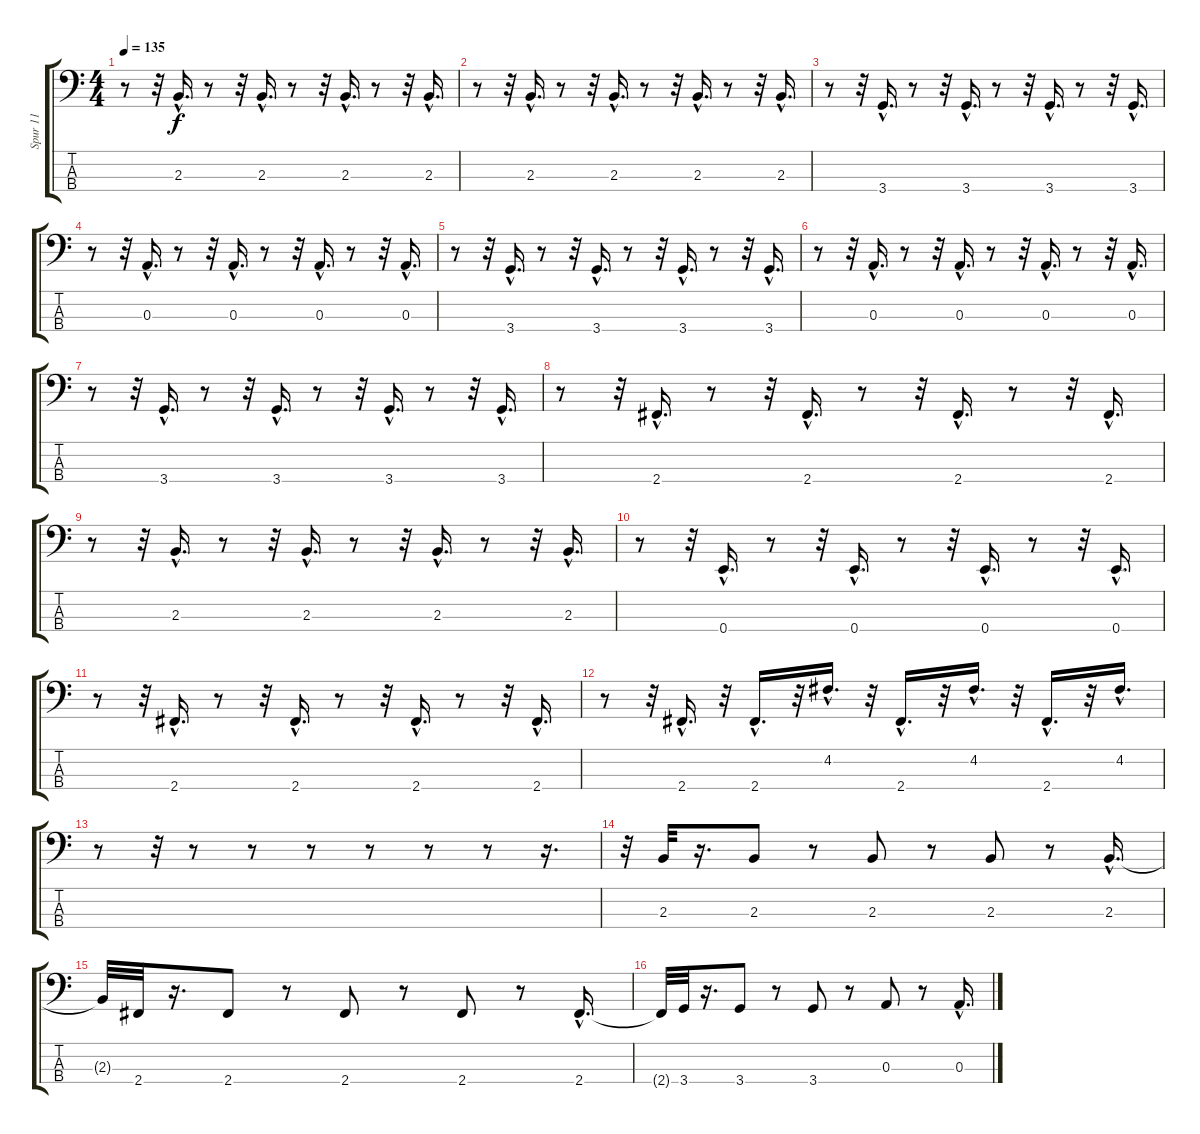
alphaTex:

\track ("Spur 11" "Spur 11") {instrument synthbass1}
\staff {score tabs}
\tuning (G2 D2 A1 E1) {hide}
\ts (4 4)
\tempo 135
\clef f4
\ks c
r.8{dy f} r.32 2.3{hac}.16{d} r.8 r.32 2.3{hac}.16{d} r.8 r.32 2.3{hac}.16{d} r.8 r.32 2.3{hac}.16{d} |
r.8 r.32 2.3{hac}.16{d} r.8 r.32 2.3{hac}.16{d} r.8 r.32 2.3{hac}.16{d} r.8 r.32 2.3{hac}.16{d} |
r.8 r.32 3.4{hac}.16{d} r.8 r.32 3.4{hac}.16{d} r.8 r.32 3.4{hac}.16{d} r.8 r.32 3.4{hac}.16{d} |
r.8 r.32 0.3{hac}.16{d} r.8 r.32 0.3{hac}.16{d} r.8 r.32 0.3{hac}.16{d} r.8 r.32 0.3{hac}.16{d} |
r.8 r.32 3.4{hac}.16{d} r.8 r.32 3.4{hac}.16{d} r.8 r.32 3.4{hac}.16{d} r.8 r.32 3.4{hac}.16{d} |
r.8 r.32 0.3{hac}.16{d} r.8 r.32 0.3{hac}.16{d} r.8 r.32 0.3{hac}.16{d} r.8 r.32 0.3{hac}.16{d} |
r.8 r.32 3.4{hac}.16{d} r.8 r.32 3.4{hac}.16{d} r.8 r.32 3.4{hac}.16{d} r.8 r.32 3.4{hac}.16{d} |
r.8 r.32 2.4{hac}.16{d} r.8 r.32 2.4{hac}.16{d} r.8 r.32 2.4{hac}.16{d} r.8 r.32 2.4{hac}.16{d} |
r.8 r.32 2.3{hac}.16{d} r.8 r.32 2.3{hac}.16{d} r.8 r.32 2.3{hac}.16{d} r.8 r.32 2.3{hac}.16{d} |
r.8 r.32 0.4{hac}.16{d} r.8 r.32 0.4{hac}.16{d} r.8 r.32 0.4{hac}.16{d} r.8 r.32 0.4{hac}.16{d} |
r.8 r.32 2.4{hac}.16{d} r.8 r.32 2.4{hac}.16{d} r.8 r.32 2.4{hac}.16{d} r.8 r.32 2.4{hac}.16{d} |
r.8 r.32 2.4{hac}.16{d} r.32 2.4{hac}.16{d} r.32 4.2{hac}.16{d} r.32 2.4{hac}.16{d} r.32 4.2{hac}.16{d} r.32 2.4{hac}.16{d} r.32 4.2{hac}.16{d} |
r.8 r.32 r.8 r.8 r.8 r.8 r.8 r.8 r.16{d} |
r.32 2.3.32 r.16{d} 2.3.8 r.8 2.3.8 r.8 2.3.8 r.8 2.3{hac}.16{d} |
2.3{t}.32 2.4.32 r.16{d} 2.4.8 r.8 2.4.8 r.8 2.4.8 r.8 2.4{hac}.16{d} |
2.4{t}.32 3.4.32 r.16{d} 3.4.8 r.8 3.4.8 r.8 0.3.8 r.8 0.3{hac}.16{d}
